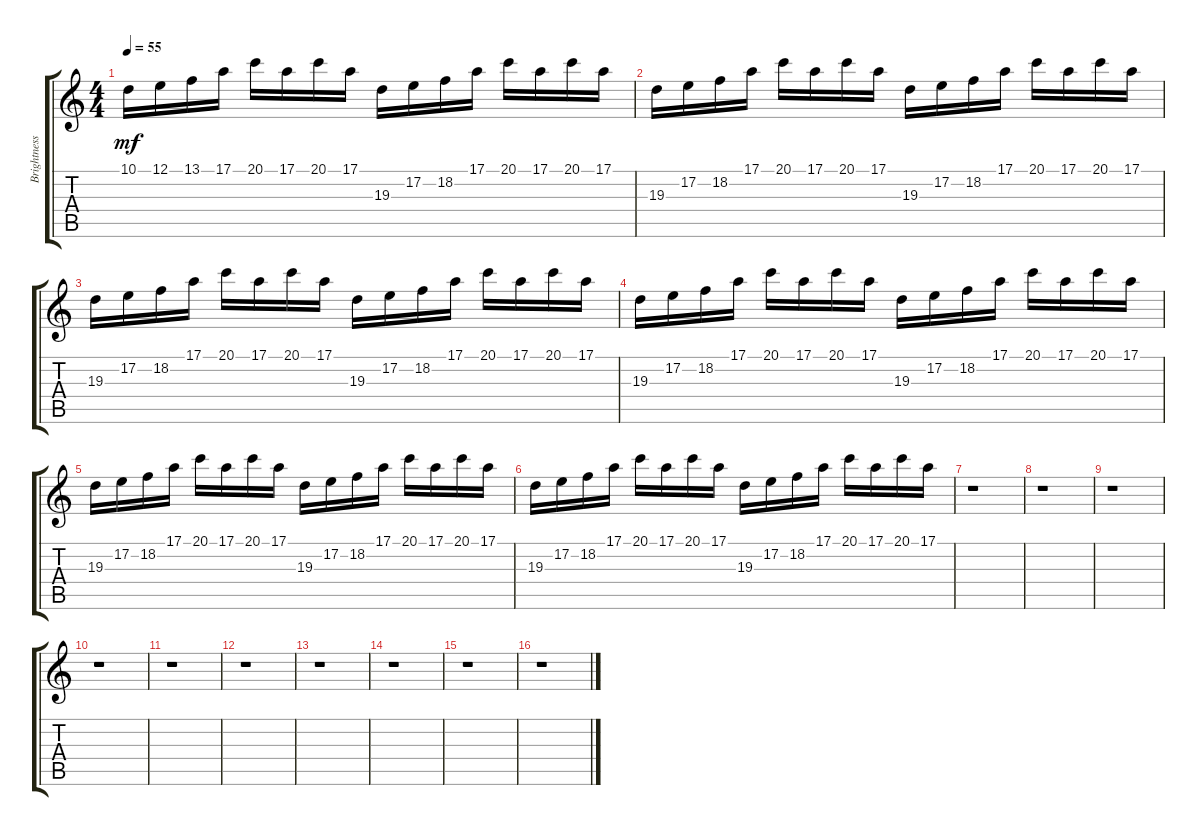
\track ("Brightness          " "Brightness") {instrument fx5brightness}
\staff {score tabs}
\tuning (E4 B3 G3 D3 A2 E2) {hide}
\ts (4 4)
\tempo 55
\clef g2
\ks c
10.1.16{dy mf instrument fx5brightness} 12.1.16 13.1.16 17.1.16 20.1.16 17.1.16 20.1.16 17.1.16 19.3.16 17.2.16 18.2.16 17.1.16 20.1.16 17.1.16 20.1.16 17.1.16 |
19.3.16 17.2.16 18.2.16 17.1.16 20.1.16 17.1.16 20.1.16 17.1.16 19.3.16 17.2.16 18.2.16 17.1.16 20.1.16 17.1.16 20.1.16 17.1.16 |
19.3.16 17.2.16 18.2.16 17.1.16 20.1.16 17.1.16 20.1.16 17.1.16 19.3.16 17.2.16 18.2.16 17.1.16 20.1.16 17.1.16 20.1.16 17.1.16 |
19.3.16 17.2.16 18.2.16 17.1.16 20.1.16 17.1.16 20.1.16 17.1.16 19.3.16 17.2.16 18.2.16 17.1.16 20.1.16 17.1.16 20.1.16 17.1.16 |
19.3.16 17.2.16 18.2.16 17.1.16 20.1.16 17.1.16 20.1.16 17.1.16 19.3.16 17.2.16 18.2.16 17.1.16 20.1.16 17.1.16 20.1.16 17.1.16 |
19.3.16 17.2.16 18.2.16 17.1.16 20.1.16 17.1.16 20.1.16 17.1.16 19.3.16 17.2.16 18.2.16 17.1.16 20.1.16 17.1.16 20.1.16 17.1.16 |
r.1 |
r.1 |
r.1 |
r.1 |
r.1 |
r.1 |
r.1 |
r.1 |
r.1 |
r.1
